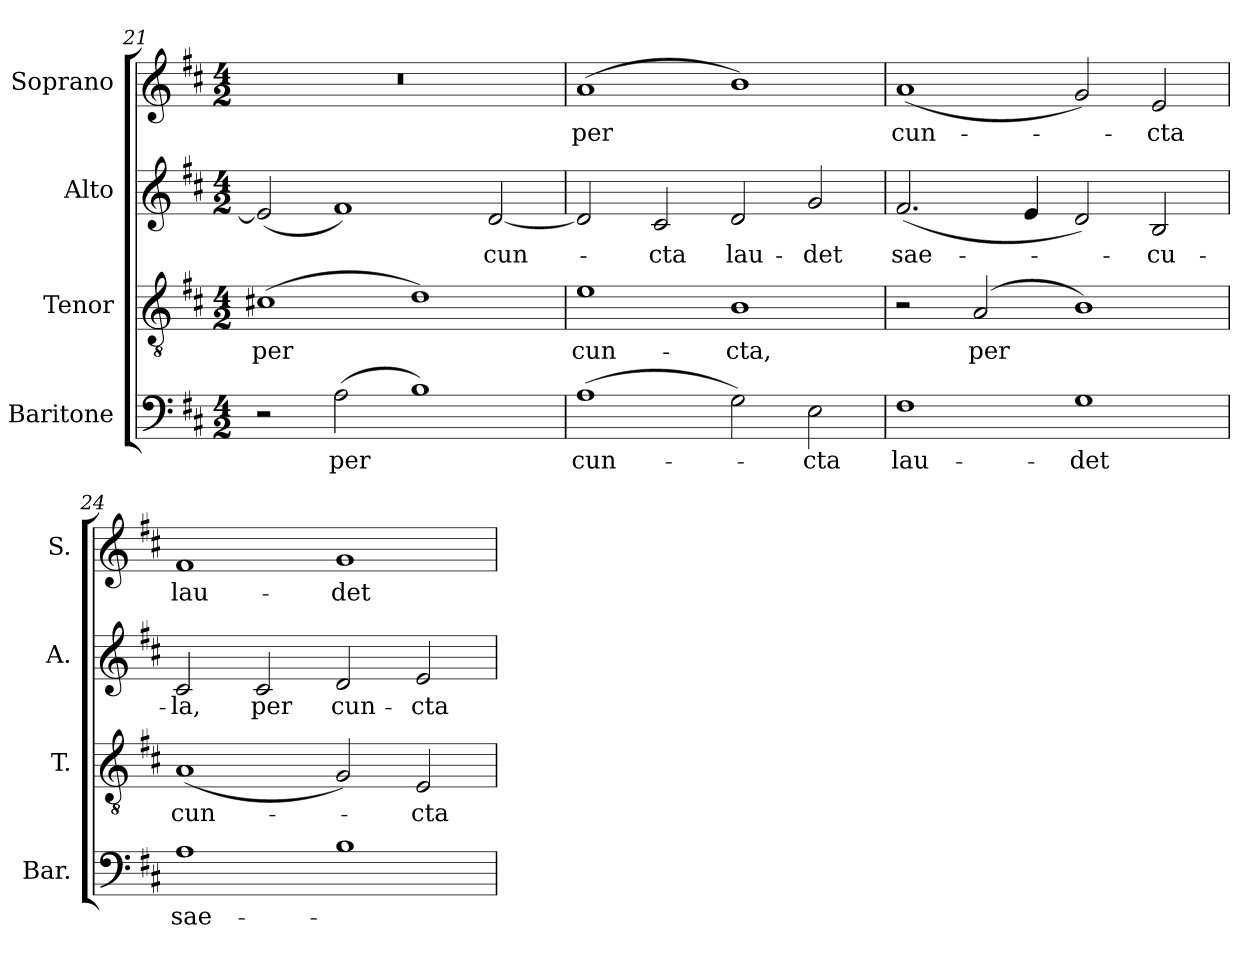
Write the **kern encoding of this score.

**kern	**text	**kern	**text	**kern	**text	**kern	**text
*part4	*part4	*part3	*part3	*part2	*part2	*part1	*part1
*staff4	*staff4	*staff3	*staff3	*staff2	*staff2	*staff1	*staff1
*I"Baritone	*	*I"Tenor	*	*I"Alto	*	*I"Soprano	*
*I'Bar.	*	*I'T.	*	*I'A.	*	*I'S.	*
*clefF4	*	*clefGv2	*	*clefG2	*	*clefG2	*
*	*	*ITrd7c12	*	*	*	*	*
*k[f#c#]	*	*k[f#c#]	*	*k[f#c#]	*	*k[f#c#]	*
*D:	*	*D:	*	*D:	*	*D:	*
*M4/2	*	*M4/2	*	*M4/2	*	*M4/2	*
=21	=21	=21	=21	=21	=21	=21	=21
!	!	!	!LO:LY:b:color=#000000	!	!	!LO:N:vis=1	!
2r	.	(1C#Xi	per	(2ei/]	.	0r	.
!	!LO:LY:b:color=#000000	!	!	!	!	!	!
(2Ai\	per	.	.	1f#i)	.	.	.
1Bi)	.	1Di)	.	.	.	.	.
!	!	!	!	!	!LO:LY:b:color=#000000	!	!
.	.	.	.	[2di/	cun-	.	.
=22	=22	=22	=22	=22	=22	=22	=22
!	!LO:LY:b:color=#000000	!	!	!	!	!	!
!	!	!	!LO:LY:b:color=#000000	!	!	!	!
!	!	!	!	!	!	!	!LO:LY:b:color=#000000
(1Ai	cun-	1Ei	cun-	2di/]	.	(1ai	per
!	!	!	!	!	!LO:LY:b:color=#000000	!	!
.	.	.	.	2c#i/	-cta	.	.
!	!	!	!LO:LY:b:color=#000000	!	!	!	!
!	!	!	!	!	!LO:LY:b:color=#000000	!	!
2Gi\)	.	1BBi	-cta,	2di/	lau-	1bi)	.
!	!LO:LY:b:color=#000000	!	!	!	!	!	!
!	!	!	!	!	!LO:LY:b:color=#000000	!	!
2Ei\	-cta	.	.	2gi/	-det	.	.
=23	=23	=23	=23	=23	=23	=23	=23
!	!LO:LY:b:color=#000000	!	!	!	!	!	!
!	!	!	!	!	!LO:LY:b:color=#000000	!	!
!	!	!	!	!	!	!	!LO:LY:b:color=#000000
1F#i	lau-	2r	.	(2.f#i/	sae-	(1ai	cun-
!	!	!	!LO:LY:b:color=#000000	!	!	!	!
.	.	(2AAi/	per	.	.	.	.
.	.	.	.	4ei/	.	.	.
!	!LO:LY:b:color=#000000	!	!	!	!	!	!
1Gi	-det	1BBi)	.	2di/)	.	2gi/)	.
!	!	!	!	!	!LO:LY:b:color=#000000	!	!
!	!	!	!	!	!	!	!LO:LY:b:color=#000000
.	.	.	.	2Bi/	-cu-	2ei/	-cta
!!LO:PB:g=z
=24	=24	=24	=24	=24	=24	=24	=24
!	!LO:LY:b:color=#000000	!	!	!	!	!	!
!	!	!	!LO:LY:b:color=#000000	!	!	!	!
!	!	!	!	!	!LO:LY:b:color=#000000	!	!
!	!	!	!	!	!	!	!LO:LY:b:color=#000000
1Ai	sae-	(1AAi	cun-	2c#i/	-la,	1f#i	lau-
!	!	!	!	!	!LO:LY:b:color=#000000	!	!
.	.	.	.	2c#i/	per	.	.
!	!	!	!	!	!LO:LY:b:color=#000000	!	!
!	!	!	!	!	!	!	!LO:LY:b:color=#000000
1Bi	.	2GGi/)	.	2di/	cun-	1gi	-det
!	!	!	!LO:LY:b:color=#000000	!	!	!	!
!	!	!	!	!	!LO:LY:b:color=#000000	!	!
.	.	2EEi/	-cta	2ei/	-cta	.	.
=	=	=	=	=	=	=	=
*-	*-	*-	*-	*-	*-	*-	*-
